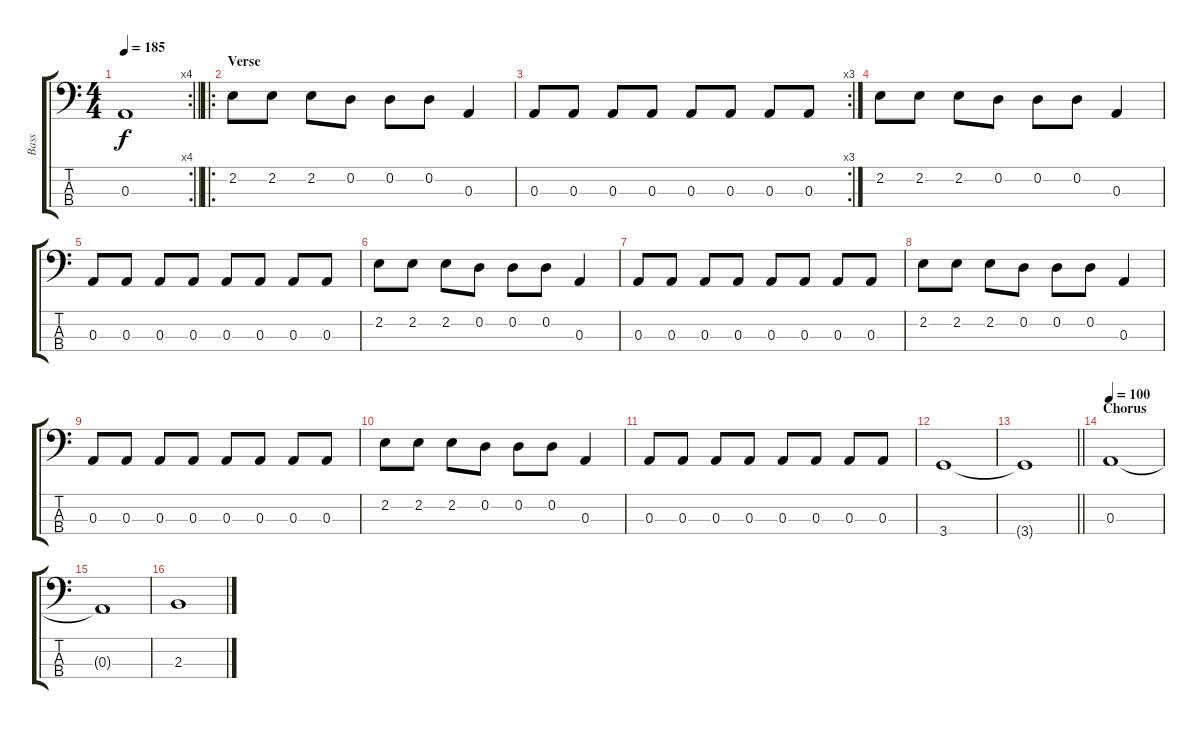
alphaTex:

\track ("Bass" "Bass") {instrument electricbassfinger}
\staff {score tabs}
\tuning (G2 D2 A1 E1) {hide}
\rc 4
\ts (4 4)
\tempo 185
\clef f4
\barLineRight lightlight
\ks c
0.3{t}.1{dy f} |
\ro
\section ("" "Verse ")
2.2.8 2.2.8 2.2.8 0.2.8 0.2.8 0.2.8 0.3.4 |
\rc 3
0.3.8 0.3.8 0.3.8 0.3.8 0.3.8 0.3.8 0.3.8 0.3.8 |
2.2.8 2.2.8 2.2.8 0.2.8 0.2.8 0.2.8 0.3.4 |
0.3.8 0.3.8 0.3.8 0.3.8 0.3.8 0.3.8 0.3.8 0.3.8 |
2.2.8 2.2.8 2.2.8 0.2.8 0.2.8 0.2.8 0.3.4 |
0.3.8 0.3.8 0.3.8 0.3.8 0.3.8 0.3.8 0.3.8 0.3.8 |
2.2.8 2.2.8 2.2.8 0.2.8 0.2.8 0.2.8 0.3.4 |
0.3.8 0.3.8 0.3.8 0.3.8 0.3.8 0.3.8 0.3.8 0.3.8 |
2.2.8 2.2.8 2.2.8 0.2.8 0.2.8 0.2.8 0.3.4 |
0.3.8 0.3.8 0.3.8 0.3.8 0.3.8 0.3.8 0.3.8 0.3.8 |
3.4.1 |
\barLineRight lightlight
3.4{t}.1 |
\section ("" "Chorus")
\tempo 100
0.3.1 |
0.3{t}.1 |
2.3.1
